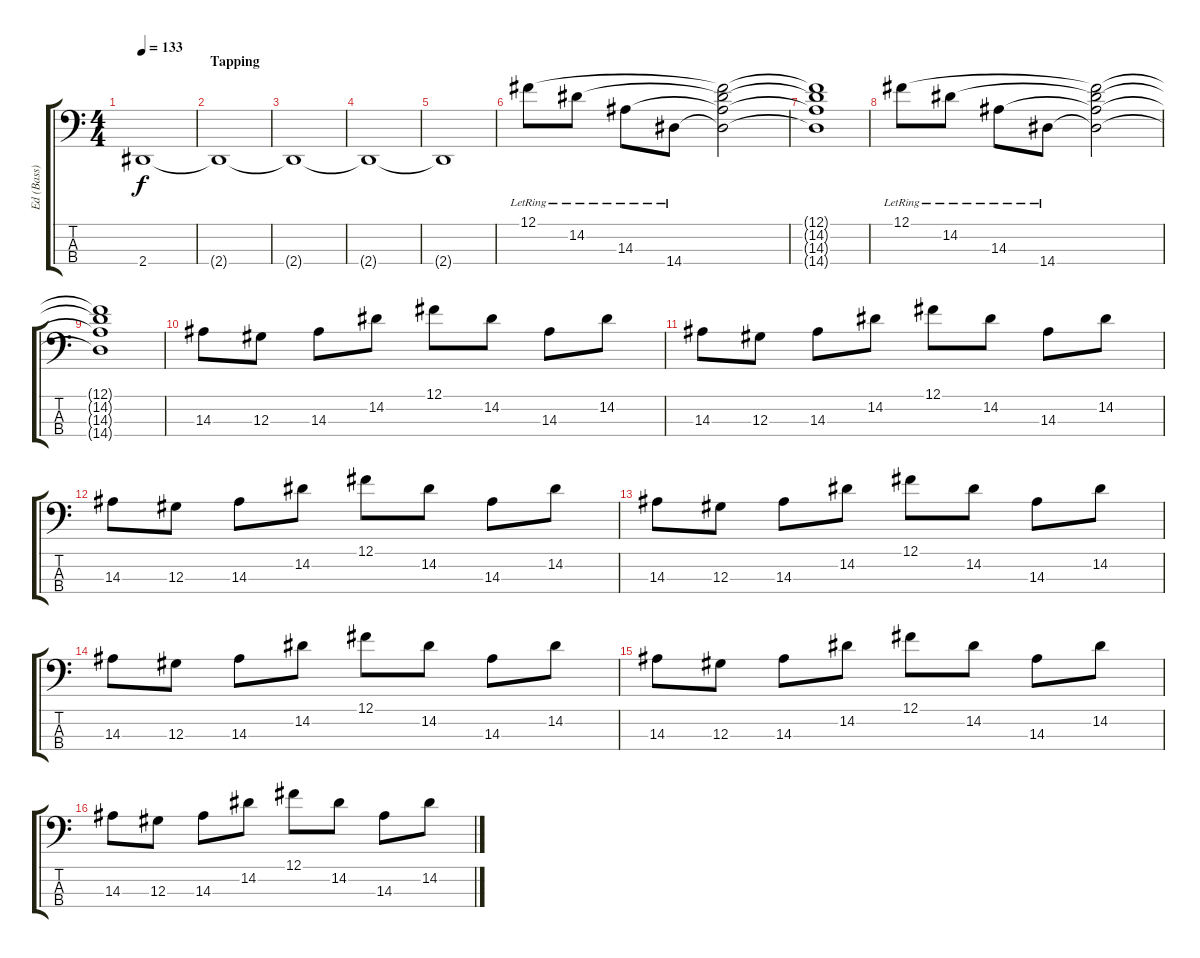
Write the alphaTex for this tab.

\track ("Ed (Bass)" "Ed (Bass)") {instrument electricbasspick}
\staff {score tabs}
\tuning (Gb2 Db2 Ab1 Db1) {hide}
\ts (4 4)
\tempo 133
\clef f4
\ks c
2.4{t}.1{dy f} |
\section ("" "Tapping")
2.4{t}.1 |
2.4{t}.1 |
2.4{t}.1 |
2.4{t}.1 |
12.1{lr}.8 14.2{lr}.8 14.3{lr}.8 14.4{lr}.8 (12.1{t} 14.2{t} 14.3{t} 14.4{t}).2 |
(12.1{t} 14.2{t} 14.3{t} 14.4{t}).1 |
12.1{lr}.8 14.2{lr}.8 14.3{lr}.8 14.4{lr}.8 (12.1{t} 14.2{t} 14.3{t} 14.4{t}).2 |
(12.1{t} 14.2{t} 14.3{t} 14.4{t}).1 |
14.3.8 12.3.8 14.3.8 14.2.8 12.1.8 14.2.8 14.3.8 14.2.8 |
14.3.8 12.3.8 14.3.8 14.2.8 12.1.8 14.2.8 14.3.8 14.2.8 |
14.3.8 12.3.8 14.3.8 14.2.8 12.1.8 14.2.8 14.3.8 14.2.8 |
14.3.8 12.3.8 14.3.8 14.2.8 12.1.8 14.2.8 14.3.8 14.2.8 |
14.3.8 12.3.8 14.3.8 14.2.8 12.1.8 14.2.8 14.3.8 14.2.8 |
14.3.8 12.3.8 14.3.8 14.2.8 12.1.8 14.2.8 14.3.8 14.2.8 |
14.3.8 12.3.8 14.3.8 14.2.8 12.1.8 14.2.8 14.3.8 14.2.8
